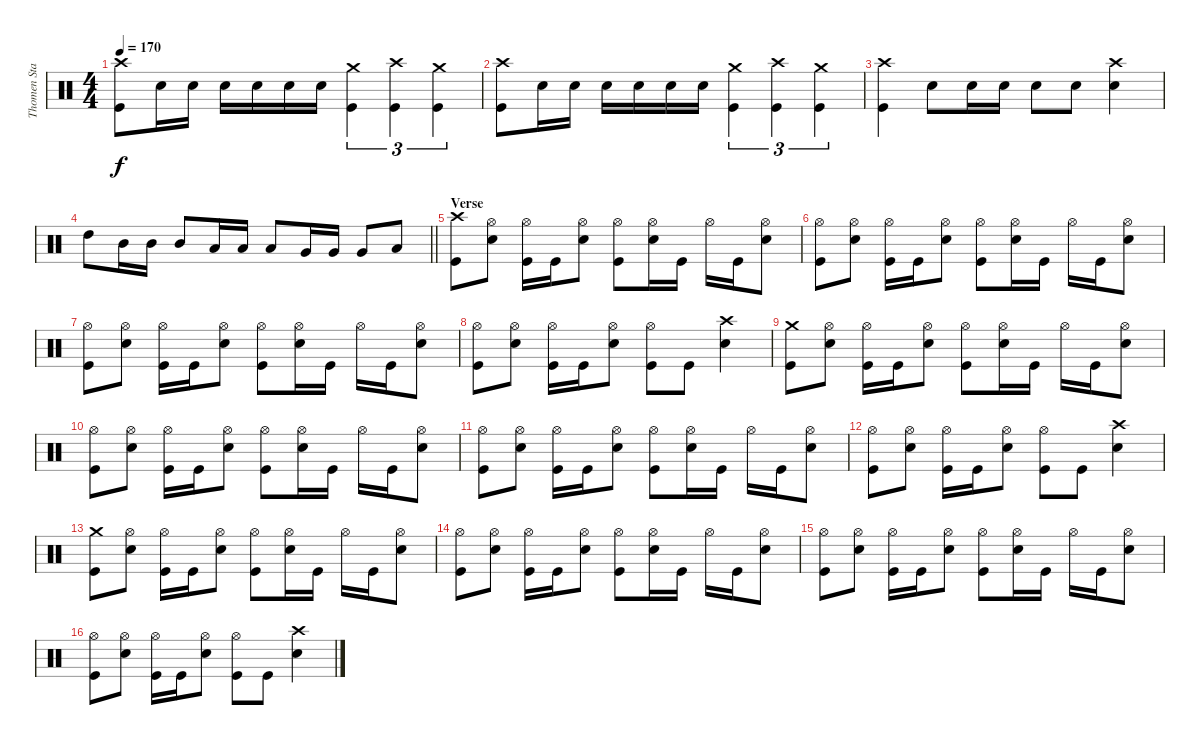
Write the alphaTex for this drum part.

\track ("Thomen Stauch" "Thomen Sta") {instrument percussion}
\staff {score}
\articulation defaults
\ts (4 4)
\tempo 170
\clef neutral
\ks c
("Crash high (hit)" "Kick (hit)").8{dy f} "Snare (hit) 2".16 "Snare (hit) 2".16 "Snare (hit) 2".16 "Snare (hit) 2".16 "Snare (hit) 2".16 "Snare (hit) 2".16 ("Crash medium (hit)" "Kick (hit)").4{tu (3 2)} ("Crash high (hit)" "Kick (hit)").4{tu (3 2)} ("Crash medium (hit)" "Kick (hit)").4{tu (3 2)} |
("Crash high (hit)" "Kick (hit)").8 "Snare (hit) 2".16 "Snare (hit) 2".16 "Snare (hit) 2".16 "Snare (hit) 2".16 "Snare (hit) 2".16 "Snare (hit) 2".16 ("Crash medium (hit)" "Kick (hit)").4{tu (3 2)} ("Crash high (hit)" "Kick (hit)").4{tu (3 2)} ("Crash medium (hit)" "Kick (hit)").4{tu (3 2)} |
("Crash high (hit)" "Kick (hit)").4 "Snare (hit) 2".8 "Snare (hit) 2".16 "Snare (hit) 2".16 "Snare (hit) 2".8 "Snare (hit) 2".8 ("Crash high (hit)" "Snare (hit) 2").4 |
\barLineRight lightlight "High Tom (hit)".8 "Mid Tom (hit)".16 "Mid Tom (hit)".16 "Mid Tom (hit)".8 "Low Tom (hit)".16 "Low Tom (hit)".16 "Low Tom (hit)".8 "Very Low Tom (hit)".16 "Very Low Tom (hit)".16 "Very Low Tom (hit)".8 "Low Floor Tom (hit)".8
|
\section ("" "Verse")
("Crash high (hit)" "Kick (hit)").8 ("Hi-Hat (open)" "Snare (hit) 2").8 ("Hi-Hat (open)" "Kick (hit)").16 "Kick (hit)".16 ("Hi-Hat (open)" "Snare (hit) 2").8 ("Hi-Hat (open)" "Kick (hit)").8 ("Hi-Hat (open)" "Snare (hit) 2").16 "Kick (hit)".16 "Hi-Hat (open)".16 "Kick (hit)".16 ("Hi-Hat (open)" "Snare (hit) 2").8 |
("Hi-Hat (open)" "Kick (hit)").8 ("Hi-Hat (open)" "Snare (hit) 2").8 ("Hi-Hat (open)" "Kick (hit)").16 "Kick (hit)".16 ("Hi-Hat (open)" "Snare (hit) 2").8 ("Hi-Hat (open)" "Kick (hit)").8 ("Hi-Hat (open)" "Snare (hit) 2").16 "Kick (hit)".16 "Hi-Hat (open)".16 "Kick (hit)".16 ("Hi-Hat (open)" "Snare (hit) 2").8 |
("Hi-Hat (open)" "Kick (hit)").8 ("Hi-Hat (open)" "Snare (hit) 2").8 ("Hi-Hat (open)" "Kick (hit)").16 "Kick (hit)".16 ("Hi-Hat (open)" "Snare (hit) 2").8 ("Hi-Hat (open)" "Kick (hit)").8 ("Hi-Hat (open)" "Snare (hit) 2").16 "Kick (hit)".16 "Hi-Hat (open)".16 "Kick (hit)".16 ("Hi-Hat (open)" "Snare (hit) 2").8 |
("Hi-Hat (open)" "Kick (hit)").8 ("Hi-Hat (open)" "Snare (hit) 2").8 ("Hi-Hat (open)" "Kick (hit)").16 "Kick (hit)".16 ("Hi-Hat (open)" "Snare (hit) 2").8 ("Hi-Hat (open)" "Kick (hit)").8 "Kick (hit)".8 ("Crash high (hit)" "Snare (hit) 2").4 |
("Crash medium (hit)" "Kick (hit)").8 ("Hi-Hat (open)" "Snare (hit) 2").8 ("Hi-Hat (open)" "Kick (hit)").16 "Kick (hit)".16 ("Hi-Hat (open)" "Snare (hit) 2").8 ("Hi-Hat (open)" "Kick (hit)").8 ("Hi-Hat (open)" "Snare (hit) 2").16 "Kick (hit)".16 "Hi-Hat (open)".16 "Kick (hit)".16 ("Hi-Hat (open)" "Snare (hit) 2").8 |
("Hi-Hat (open)" "Kick (hit)").8 ("Hi-Hat (open)" "Snare (hit) 2").8 ("Hi-Hat (open)" "Kick (hit)").16 "Kick (hit)".16 ("Hi-Hat (open)" "Snare (hit) 2").8 ("Hi-Hat (open)" "Kick (hit)").8 ("Hi-Hat (open)" "Snare (hit) 2").16 "Kick (hit)".16 "Hi-Hat (open)".16 "Kick (hit)".16 ("Hi-Hat (open)" "Snare (hit) 2").8 |
("Hi-Hat (open)" "Kick (hit)").8 ("Hi-Hat (open)" "Snare (hit) 2").8 ("Hi-Hat (open)" "Kick (hit)").16 "Kick (hit)".16 ("Hi-Hat (open)" "Snare (hit) 2").8 ("Hi-Hat (open)" "Kick (hit)").8 ("Hi-Hat (open)" "Snare (hit) 2").16 "Kick (hit)".16 "Hi-Hat (open)".16 "Kick (hit)".16 ("Hi-Hat (open)" "Snare (hit) 2").8 |
("Hi-Hat (open)" "Kick (hit)").8 ("Hi-Hat (open)" "Snare (hit) 2").8 ("Hi-Hat (open)" "Kick (hit)").16 "Kick (hit)".16 ("Hi-Hat (open)" "Snare (hit) 2").8 ("Hi-Hat (open)" "Kick (hit)").8 "Kick (hit)".8 ("Crash high (hit)" "Snare (hit) 2").4 |
("Crash medium (hit)" "Kick (hit)").8 ("Hi-Hat (open)" "Snare (hit) 2").8 ("Hi-Hat (open)" "Kick (hit)").16 "Kick (hit)".16 ("Hi-Hat (open)" "Snare (hit) 2").8 ("Hi-Hat (open)" "Kick (hit)").8 ("Hi-Hat (open)" "Snare (hit) 2").16 "Kick (hit)".16 "Hi-Hat (open)".16 "Kick (hit)".16 ("Hi-Hat (open)" "Snare (hit) 2").8 |
("Hi-Hat (open)" "Kick (hit)").8 ("Hi-Hat (open)" "Snare (hit) 2").8 ("Hi-Hat (open)" "Kick (hit)").16 "Kick (hit)".16 ("Hi-Hat (open)" "Snare (hit) 2").8 ("Hi-Hat (open)" "Kick (hit)").8 ("Hi-Hat (open)" "Snare (hit) 2").16 "Kick (hit)".16 "Hi-Hat (open)".16 "Kick (hit)".16 ("Hi-Hat (open)" "Snare (hit) 2").8 |
("Hi-Hat (open)" "Kick (hit)").8 ("Hi-Hat (open)" "Snare (hit) 2").8 ("Hi-Hat (open)" "Kick (hit)").16 "Kick (hit)".16 ("Hi-Hat (open)" "Snare (hit) 2").8 ("Hi-Hat (open)" "Kick (hit)").8 ("Hi-Hat (open)" "Snare (hit) 2").16 "Kick (hit)".16 "Hi-Hat (open)".16 "Kick (hit)".16 ("Hi-Hat (open)" "Snare (hit) 2").8 |
("Hi-Hat (open)" "Kick (hit)").8 ("Hi-Hat (open)" "Snare (hit) 2").8 ("Hi-Hat (open)" "Kick (hit)").16 "Kick (hit)".16 ("Hi-Hat (open)" "Snare (hit) 2").8 ("Hi-Hat (open)" "Kick (hit)").8 "Kick (hit)".8 ("Crash high (hit)" "Snare (hit) 2").4
